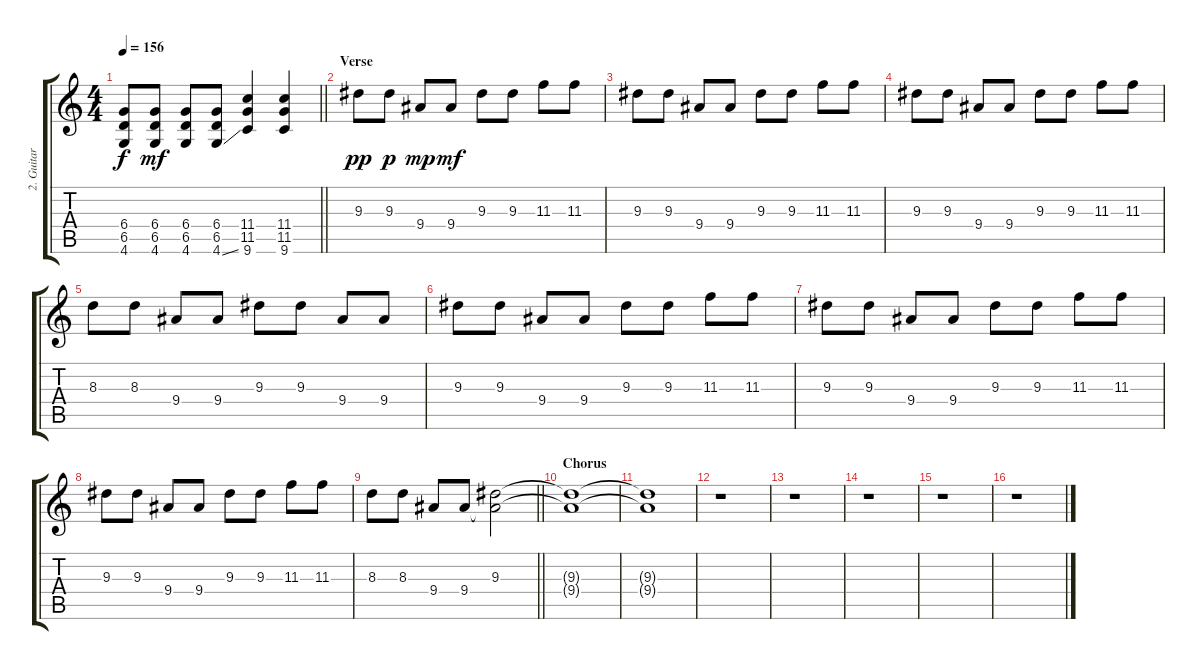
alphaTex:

\track ("2. Guitar" "2. Guitar") {instrument distortionguitar}
\staff {score tabs}
\tuning (Eb4 Bb3 Gb3 Db3 Ab2 Eb2) {hide}
\ts (4 4)
\tempo 156
\clef g2
\barLineRight lightlight
\ks c
(6.4{t} 6.5{t} 4.6{t}).8{dy f} (6.4 6.5 4.6).8{dy mf} (6.4 6.5 4.6).8 (6.4 6.5 4.6{ss}).8 (11.4 11.5 9.6).4 (11.4 11.5 9.6).4 |
\section ("" "Verse")
9.3.8{dy pp} 9.3.8{dy p} 9.4.8{dy mp} 9.4.8{dy mf} 9.3.8 9.3.8 11.3.8 11.3.8 |
9.3.8 9.3.8 9.4.8 9.4.8 9.3.8 9.3.8 11.3.8 11.3.8 |
9.3.8 9.3.8 9.4.8 9.4.8 9.3.8 9.3.8 11.3.8 11.3.8 |
8.3.8 8.3.8 9.4.8 9.4.8 9.3.8 9.3.8 9.4.8 9.4.8 |
9.3.8 9.3.8 9.4.8 9.4.8 9.3.8 9.3.8 11.3.8 11.3.8 |
9.3.8 9.3.8 9.4.8 9.4.8 9.3.8 9.3.8 11.3.8 11.3.8 |
9.3.8 9.3.8 9.4.8 9.4.8 9.3.8 9.3.8 11.3.8 11.3.8 |
\barLineRight lightlight
8.3.8 8.3.8 9.4.8 9.4.8 (9.3 9.4{t}).2 |
\section ("" "Chorus")
(9.3{t} 9.4{t}).1{volume 7} |
(9.3{t} 9.4{t}).1{volume 0} |
r.1 |
r.1 |
r.1 |
r.1 |
r.1
